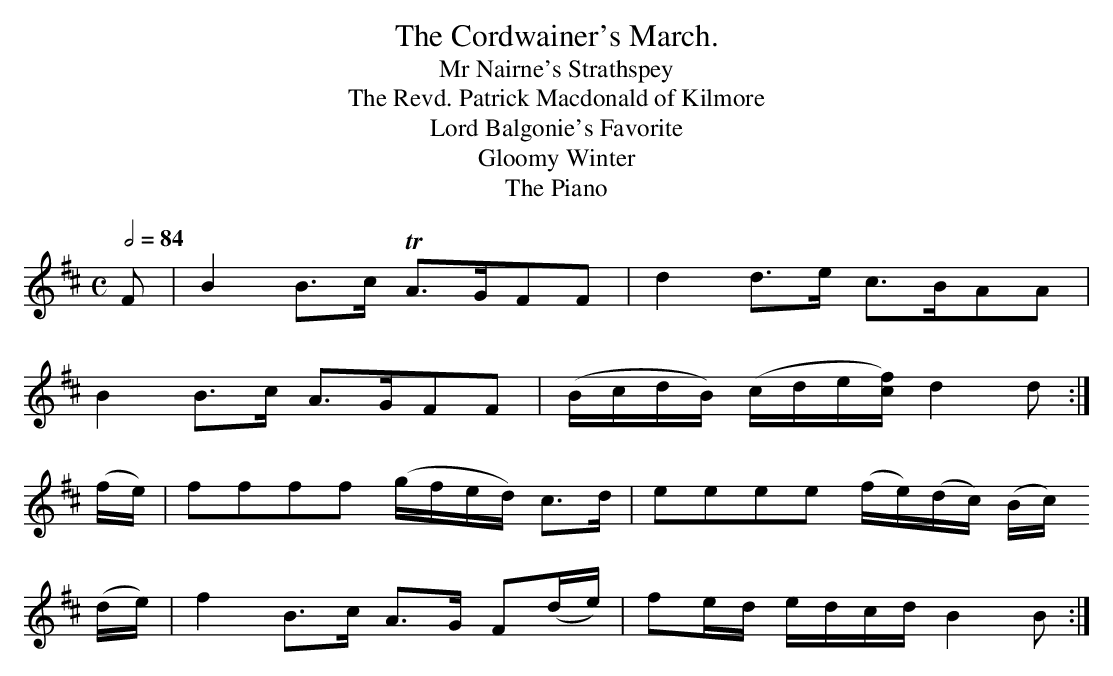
X:1
T:The Cordwainer's March.
T:Mr Nairne's Strathspey% [Daniel MacLaren]
T:The Revd. Patrick Macdonald of Kilmore% [Alexander Campbell]
T:Lord Balgonie's Favorite% [Niel and Nathaniel Gow]
T:Gloomy Winter % [Robert Tannahill]
T:The Piano %[Michael Nyman]
M:C
L:1/8
Q:1/2=84
K:B minor
 F    |B2B>c TA>G```````FF     | d2         d>e           c>B``````````AA |
       B2B>c  A>G```````FF     |(B/c/d/B/) (c/d/e/[c/f/]) d2           d :|
(f/e/)|ffff  (g/f/e/d/) c>d    | ee`````````ee           (f/e/)(d/c/) (B/c/)
(d/e/)|f2B>c  A>G       F(d/e/)| fe/d/      e/d/c/d/      B2           B :|
